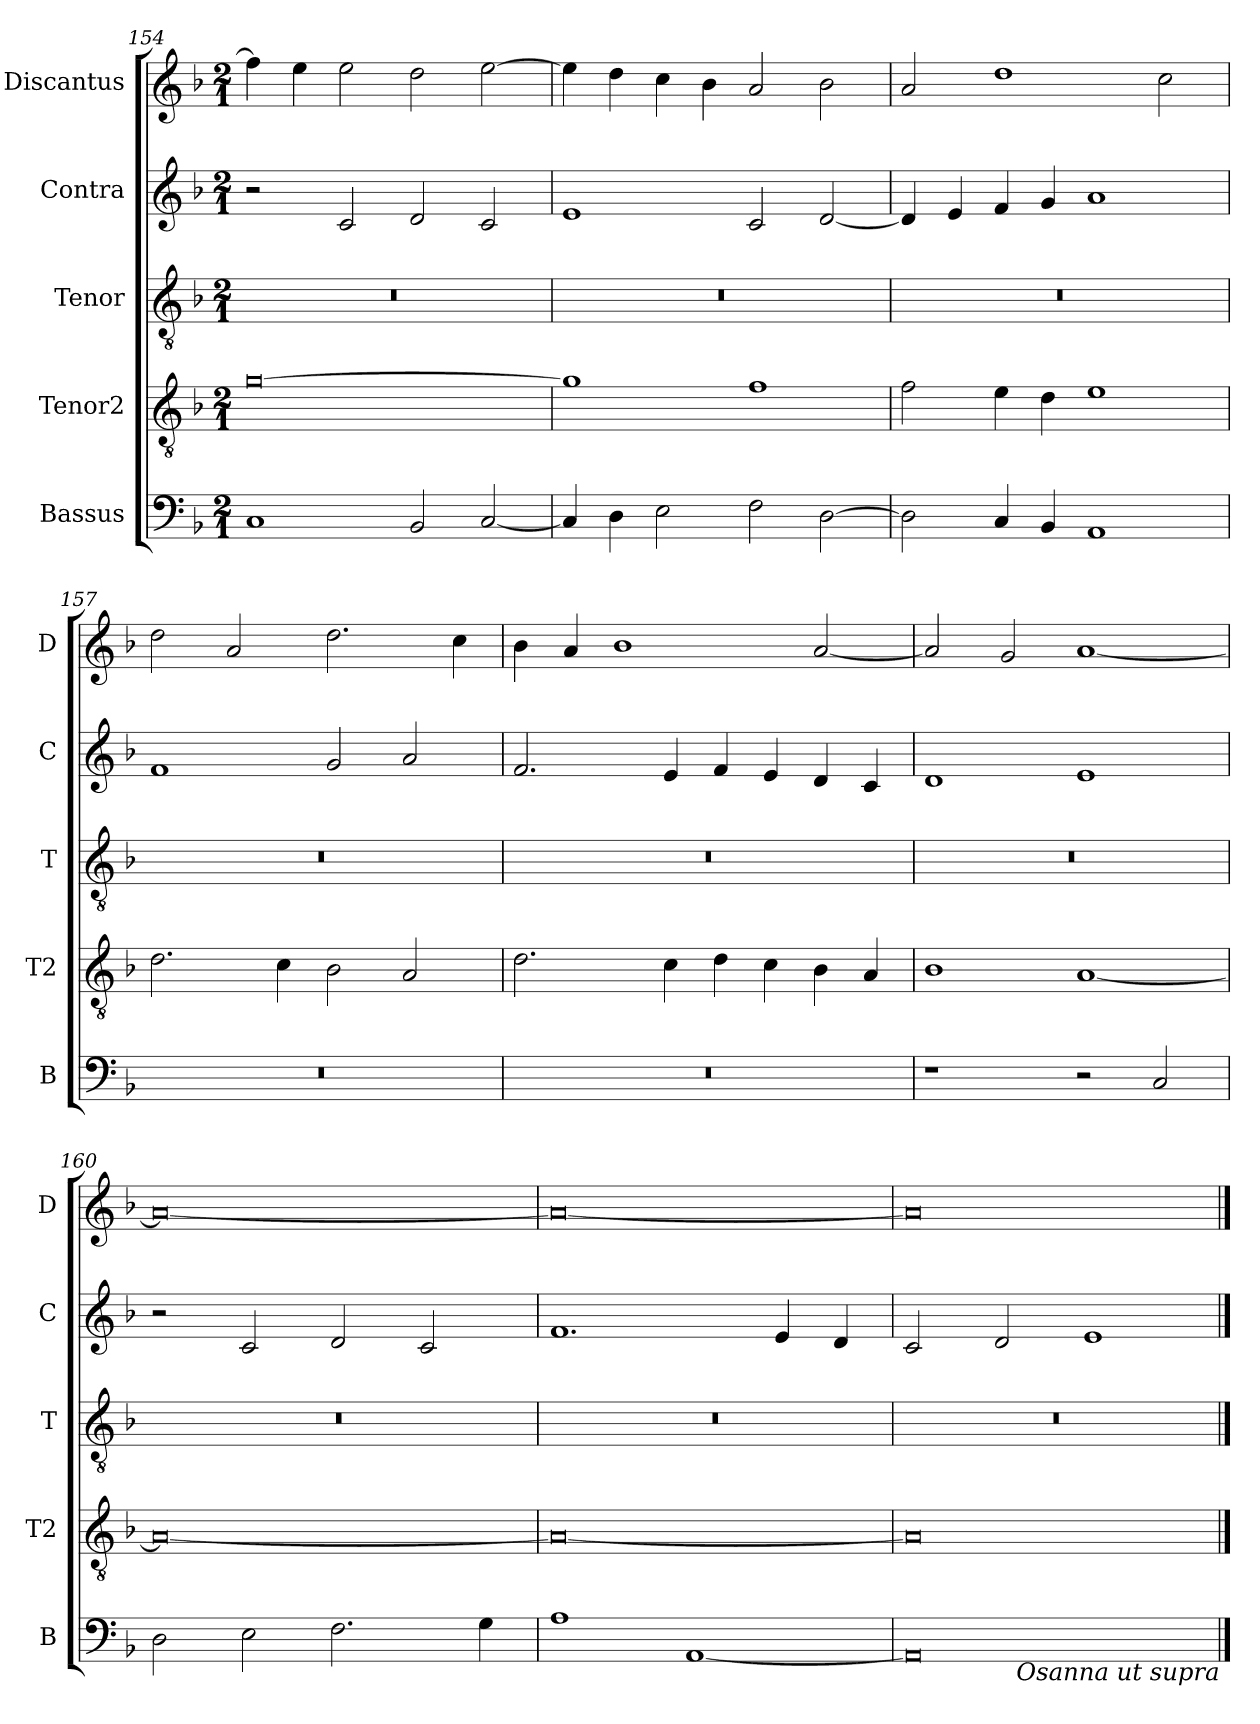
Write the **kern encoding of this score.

**kern	**kern	**kern	**kern	**kern
*part5	*part4	*part3	*part2	*part1
*staff5	*staff4	*staff3	*staff2	*staff1
*I"Bassus	*I"Tenor2	*I"Tenor	*I"Contra	*I"Discantus
*I'B	*I'T2	*I'T	*I'C	*I'D
*clefF4	*clefGv2	*clefGv2	*clefG2	*clefG2
*k[b-]	*k[b-]	*k[b-]	*k[b-]	*k[b-]
*M2/1	*M2/1	*M2/1	*M2/1	*M2/1
=154	=154	=154	=154	=154
1C	[0g	0r	2r	4ff\]
.	.	.	.	4ee\
.	.	.	2c/	2ee\
2BB-/	.	.	2d/	2dd\
[2C/	.	.	2c/	[2ee\
=155	=155	=155	=155	=155
4C/]	1g]	0r	1e	4ee\]
4D\	.	.	.	4dd\
2E\	.	.	.	4cc\
.	.	.	.	4b-\
2F\	1f	.	2c/	2a/
[2D\	.	.	[2d/	2b-\
=156	=156	=156	=156	=156
2D\]	2f\	0r	4d/]	2a/
.	.	.	4e/	.
4C/	4e\	.	4f/	1dd
4BB-/	4d\	.	4g/	.
1AA	1e	.	1a	.
.	.	.	.	2cc\
=157	=157	=157	=157	=157
0r	2.d\	0r	1f	2dd\
.	.	.	.	2a/
.	4c\	.	.	.
.	2B-\	.	2g/	2.dd\
.	2A/	.	2a/	.
.	.	.	.	4cc\
=158	=158	=158	=158	=158
0r	2.d\	0r	2.f/	4b-\
.	.	.	.	4a/
.	.	.	.	1b-
.	4c\	.	4e/	.
.	4d\	.	4f/	.
.	4c\	.	4e/	.
.	4B-\	.	4d/	[2a/
.	4A/	.	4c/	.
=159	=159	=159	=159	=159
1r	1B-	0r	1d	2a/]
.	.	.	.	2g/
2r	[1A	.	1e	[1a
2C/	.	.	.	.
=160	=160	=160	=160	=160
2D\	0A_	0r	2r	0a_
2E\	.	.	2c/	.
2.F\	.	.	2d/	.
.	.	.	2c/	.
4G\	.	.	.	.
=161	=161	=161	=161	=161
1A	0A_	0r	1.f	0a_
[1AA	.	.	.	.
.	.	.	4e/	.
.	.	.	4d/	.
=162	=162	=162	=162	=162
0AA]	0A]	0r	2c/	0a]
.	.	.	2d/	.
.	.	.	1e	.
!LO:TX:b:i:rj:t=Osanna ut supra	!	!	!	!
==	==	==	==	==
*-	*-	*-	*-	*-
